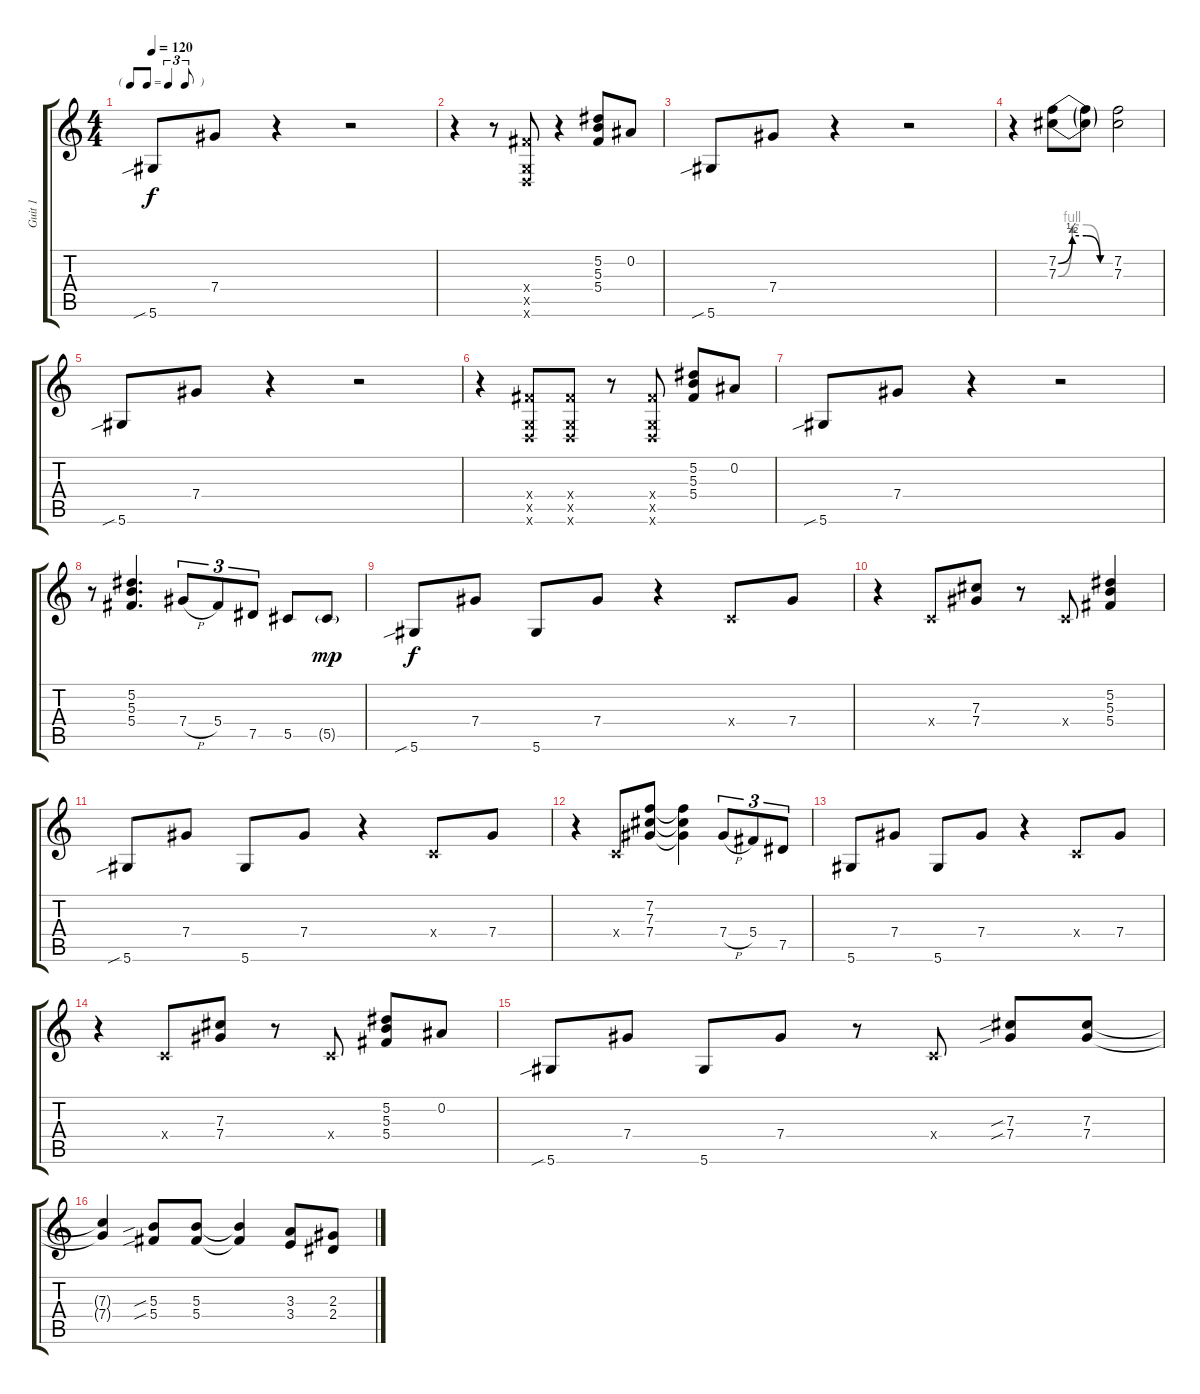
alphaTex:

\track ("Guit 1" "Guit 1") {instrument distortionguitar}
\staff {score tabs}
\tuning (Eb4 Bb3 Gb3 Db3 Ab2 Eb2) {hide}
\ts (4 4)
\tf triplet8th
\tempo 120
\clef g2
\ks c
5.6{sib}.8{dy f instrument distortionguitar} 7.4.8 r.4 r.2 |
r.4 r.8 (5.4{x} -1.5{x} -1.6{x}).8 r.4 (5.2 5.3 5.4).8 0.2.8 |
5.6{sib}.8 7.4.8 r.4 r.2 |
r.4 (7.2{be (custom 0 0 15 2 30 2 45 0 60 0)} 7.3{be (custom 0 0 15 4 30 4 45 0 60 0)}).8 (7.2{t} 7.3{t}).8 (7.2 7.3).2 |
5.6{sib}.8 7.4.8 r.4 r.2 |
r.4 (5.4{x} -1.5{x} -1.6{x}).8 (5.4{x} -1.5{x} -1.6{x}).8 r.8 (5.4{x} -1.5{x} -1.6{x}).8 (5.2 5.3 5.4).8 0.2.8 |
5.6{sib}.8 7.4.8 r.4 r.2 |
r.8 (5.2 5.3 5.4).4{d} 7.4{h}.8{tu (3 2)} 5.4.8{tu (3 2)} 7.5.8{tu (3 2)} 5.5.8 5.5{g}.8{dy mp} |
5.6{sib}.8{dy f} 7.4.8 5.6.8 7.4.8 r.4 -1.4{x}.8 7.4.8 |
r.4 -1.4{x}.8 (7.3 7.4).8 r.8 -1.4{x}.8 (5.2 5.3 5.4).4 |
5.6{sib}.8 7.4.8 5.6.8 7.4.8 r.4 -1.4{x}.8 7.4.8 |
r.4 -1.4{x}.8 (7.2 7.3 7.4).8 (7.2{t} 7.3{t} 7.4{t}).4 7.4{h}.8{tu (3 2)} 5.4.8{tu (3 2)} 7.5.8{tu (3 2)} |
5.6.8 7.4.8 5.6.8 7.4.8 r.4 -1.4{x}.8 7.4.8 |
r.4 -1.4{x}.8 (7.3 7.4).8 r.8 -1.4{x}.8 (5.2 5.3 5.4).8 0.2.8 |
5.6{sib}.8 7.4.8 5.6.8 7.4.8 r.8 -1.4{x}.8 (7.3{sib} 7.4{sib}).8 (7.3 7.4).8 |
(7.3{t} 7.4{t}).4 (5.3{sib} 5.4{sib}).8 (5.3 5.4).8 (5.3{t} 5.4{t}).4 (3.3 3.4).8 (2.3 2.4).8
